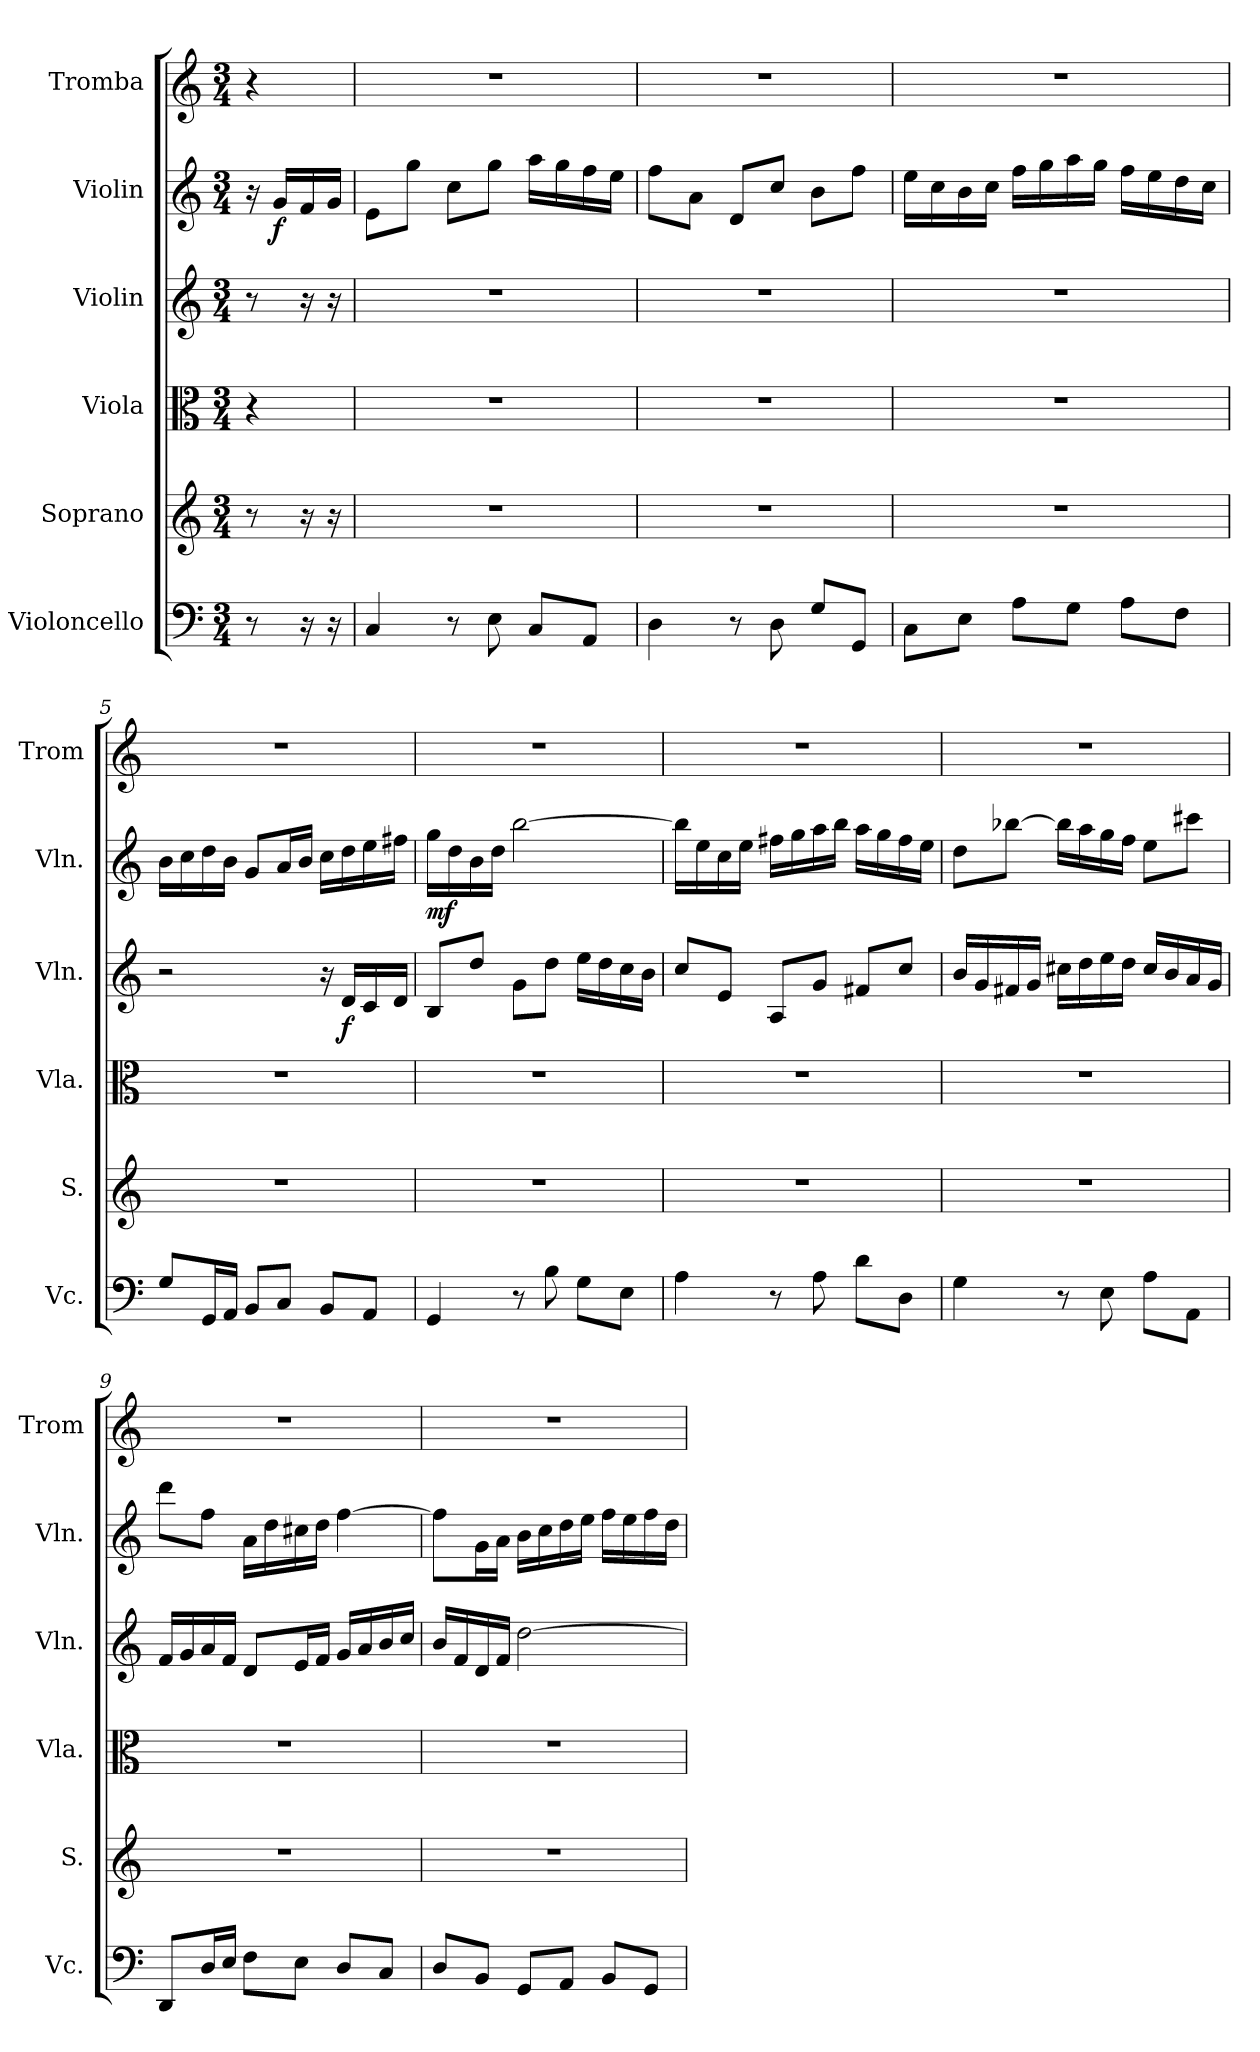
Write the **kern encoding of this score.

**kern	**kern	**kern	**kern	**dynam	**kern	**dynam	**kern
*part6	*part5	*part4	*part3	*part3	*part2	*part2	*part1
*staff6	*staff5	*staff4	*staff3	*staff3	*staff2	*staff2	*staff1
*I"Violoncello	*I"Soprano	*I"Viola	*I"Violin	*	*I"Violin	*	*I"Tromba
*I'Vc.	*I'S.	*I'Vla.	*I'Vln.	*	*I'Vln.	*	*I'Trom
*clefF4	*clefG2	*clefC3	*clefG2	*	*clefG2	*	*clefG2
*k[]	*k[]	*k[]	*k[]	*	*k[]	*	*k[]
*M3/4	*M3/4	*M3/4	*M3/4	*	*M3/4	*	*M3/4
=1	=1	=1	=1	=1	=1	=1	=1
*	*	*	*	*	*	*	*^
8r	8r	4r	8r	.	16r	.	4r	16ryy
*	*	*	*	*	*	*	*MM100	*
!	!	!	!	!	!	!LO:DY:b	!	!
.	.	.	.	.	16g/LL	f	.	8.ryy
16r	16r	.	16r	.	16f/	.	.	.
16r	16r	.	16r	.	16g/JJ	.	.	.
*	*	*	*	*	*	*	*v	*v
=2	=2	=2	=2	=2	=2	=2	=2
4C/	2.r	2.r	2.r	.	8e\L	.	2.r
.	.	.	.	.	8gg\J	.	.
8r	.	.	.	.	8cc\L	.	.
8E\	.	.	.	.	8gg\J	.	.
8C/L	.	.	.	.	16aa\LL	.	.
.	.	.	.	.	16gg\	.	.
8AA/J	.	.	.	.	16ff\	.	.
.	.	.	.	.	16ee\JJ	.	.
=3	=3	=3	=3	=3	=3	=3	=3
4D\	2.r	2.r	2.r	.	8ff\L	.	2.r
.	.	.	.	.	8a\J	.	.
8r	.	.	.	.	8d/L	.	.
8D\	.	.	.	.	8cc/J	.	.
8G/L	.	.	.	.	8b\L	.	.
8GG/J	.	.	.	.	8ff\J	.	.
=4	=4	=4	=4	=4	=4	=4	=4
8C\L	2.r	2.r	2.r	.	16ee\LL	.	2.r
.	.	.	.	.	16cc\	.	.
8E\J	.	.	.	.	16b\	.	.
.	.	.	.	.	16cc\JJ	.	.
8A\L	.	.	.	.	16ff\LL	.	.
.	.	.	.	.	16gg\	.	.
8G\J	.	.	.	.	16aa\	.	.
.	.	.	.	.	16gg\JJ	.	.
8A\L	.	.	.	.	16ff\LL	.	.
.	.	.	.	.	16ee\	.	.
8F\J	.	.	.	.	16dd\	.	.
.	.	.	.	.	16cc\JJ	.	.
=5	=5	=5	=5	=5	=5	=5	=5
8G/L	2.r	2.r	2r	.	16b\LL	.	2.r
.	.	.	.	.	16cc\	.	.
16GG/L	.	.	.	.	16dd\	.	.
16AA/JJ	.	.	.	.	16b\JJ	.	.
8BB/L	.	.	.	.	8g/L	.	.
8C/J	.	.	.	.	16a/L	.	.
.	.	.	.	.	16b/JJ	.	.
8BB/L	.	.	16r	.	16cc\LL	.	.
!	!	!	!	!LO:DY:b	!	!	!
.	.	.	16d/LL	f	16dd\	.	.
8AA/J	.	.	16c/	.	16ee\	.	.
.	.	.	16d/JJ	.	16ff#X\JJ	.	.
!!LO:LB:g=z
=6	=6	=6	=6	=6	=6	=6	=6
!	!	!	!	!	!	!LO:DY:b	!
4GG/	2.r	2.r	8B/L	.	16gg\LL	mf	2.r
.	.	.	.	.	16dd\	.	.
.	.	.	8dd/J	.	16b\	.	.
.	.	.	.	.	16dd\JJ	.	.
8r	.	.	8g\L	.	[2bb\	.	.
8B\	.	.	8dd\J	.	.	.	.
8G\L	.	.	16ee\LL	.	.	.	.
.	.	.	16dd\	.	.	.	.
8E\J	.	.	16cc\	.	.	.	.
.	.	.	16b\JJ	.	.	.	.
=7	=7	=7	=7	=7	=7	=7	=7
4A\	2.r	2.r	8cc/L	.	16bb\LL]	.	2.r
.	.	.	.	.	16ee\	.	.
.	.	.	8e/J	.	16cc\	.	.
.	.	.	.	.	16ee\JJ	.	.
8r	.	.	8A/L	.	16ff#X\LL	.	.
.	.	.	.	.	16gg\	.	.
8A\	.	.	8g/J	.	16aa\	.	.
.	.	.	.	.	16bb\JJ	.	.
8d\L	.	.	8f#X/L	.	16aa\LL	.	.
.	.	.	.	.	16gg\	.	.
8D\J	.	.	8cc/J	.	16ff#\	.	.
.	.	.	.	.	16ee\JJ	.	.
=8	=8	=8	=8	=8	=8	=8	=8
4G\	2.r	2.r	16b/LL	.	8dd\L	.	2.r
.	.	.	16g/	.	.	.	.
.	.	.	16f#X/	.	[8bb-X\J	.	.
.	.	.	16g/JJ	.	.	.	.
8r	.	.	16cc#X\LL	.	16bb-\LL]	.	.
.	.	.	16dd\	.	16aa\	.	.
8E\	.	.	16ee\	.	16gg\	.	.
.	.	.	16dd\JJ	.	16ff\JJ	.	.
8A\L	.	.	16cc#/LL	.	8ee\L	.	.
.	.	.	16b/	.	.	.	.
8AA\J	.	.	16a/	.	8ccc#X\J	.	.
.	.	.	16g/JJ	.	.	.	.
!!LO:PB:g=z
=9	=9	=9	=9	=9	=9	=9	=9
8DD/L	2.r	2.r	16f/LL	.	8ddd\L	.	2.r
.	.	.	16g/	.	.	.	.
16D/L	.	.	16a/	.	8ff\J	.	.
16E/JJ	.	.	16f/JJ	.	.	.	.
8F\L	.	.	8d/L	.	16a\LL	.	.
.	.	.	.	.	16dd\	.	.
8E\J	.	.	16e/L	.	16cc#X\	.	.
.	.	.	16f/JJ	.	16dd\JJ	.	.
8D/L	.	.	16g/LL	.	[4ff\	.	.
.	.	.	16a/	.	.	.	.
8C/J	.	.	16b/	.	.	.	.
.	.	.	16cc/JJ	.	.	.	.
=10	=10	=10	=10	=10	=10	=10	=10
8D/L	2.r	2.r	16b/LL	.	8ff\L]	.	2.r
.	.	.	16f/	.	.	.	.
8BB/J	.	.	16d/	.	16g\L	.	.
.	.	.	16f/JJ	.	16a\JJ	.	.
8GG/L	.	.	[2dd\	.	16b\LL	.	.
.	.	.	.	.	16cc\	.	.
8AA/J	.	.	.	.	16dd\	.	.
.	.	.	.	.	16ee\JJ	.	.
8BB/L	.	.	.	.	16ff\LL	.	.
.	.	.	.	.	16ee\	.	.
8GG/J	.	.	.	.	16ff\	.	.
.	.	.	.	.	16dd\JJ	.	.
=	=	=	=	=	=	=	=
*-	*-	*-	*-	*-	*-	*-	*-
